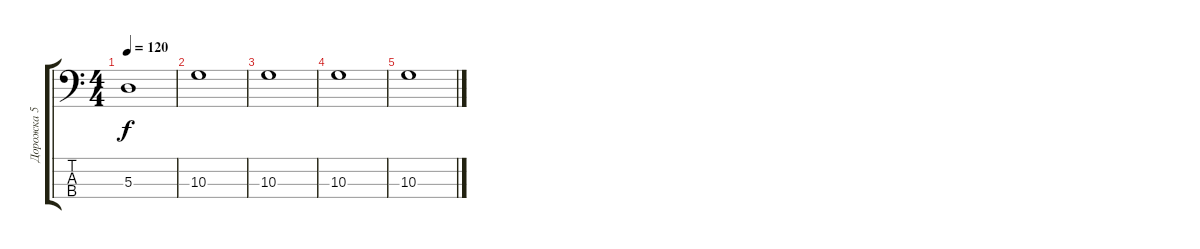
\track ("Дорожка 5" "Дорожка 5") {instrument electricbassfinger}
\staff {score tabs}
\tuning (G2 D2 A1 E1) {hide}
\ts (4 4)
\tempo 120
\clef f4
\ks c
5.3.1{dy f} |
10.3.1 |
10.3.1 |
10.3.1 |
10.3.1
